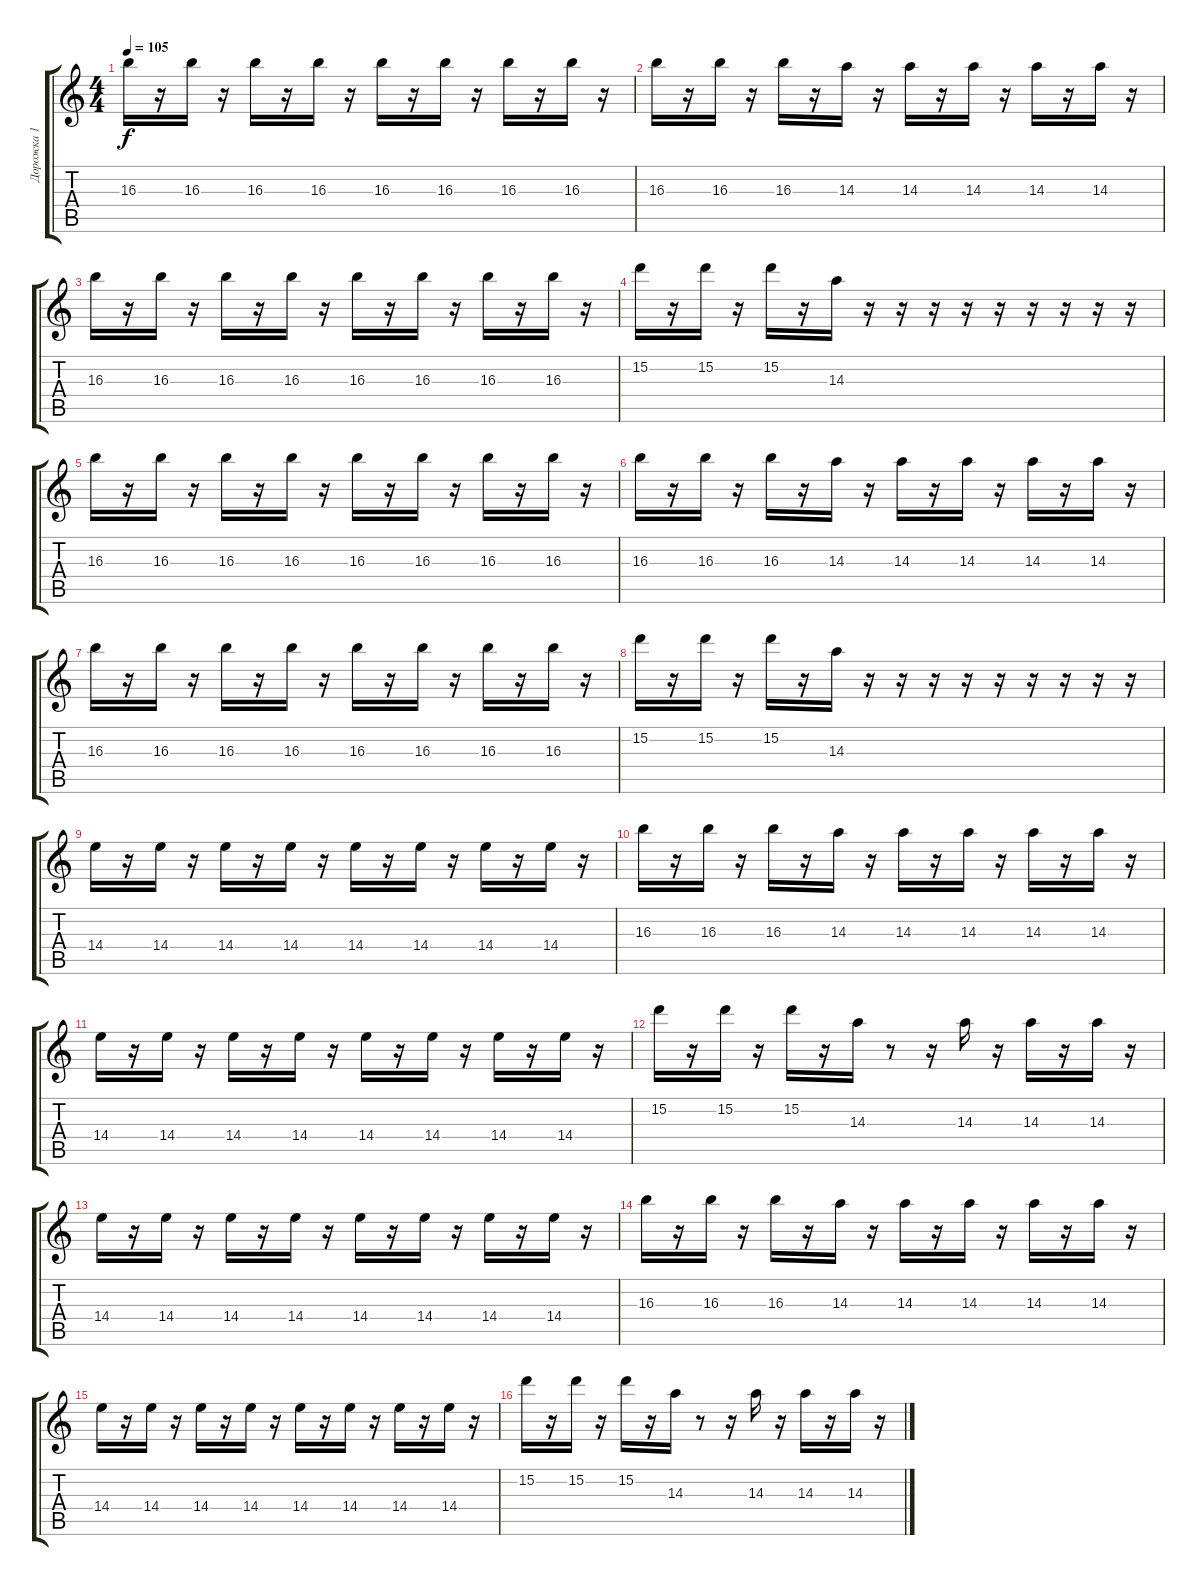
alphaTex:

\track ("Дорожка 1" "Дорожка 1") {instrument electricguitarjazz}
\staff {score tabs}
\tuning (E4 B3 G3 D3 A2 E2) {hide}
\ts (4 4)
\tempo 105
\clef g2
\ks c
16.3.16{dy f volume 6} r.16 16.3.16 r.16 16.3.16 r.16 16.3.16 r.16 16.3.16 r.16 16.3.16 r.16 16.3.16 r.16 16.3.16 r.16 |
16.3.16 r.16 16.3.16 r.16 16.3.16 r.16 14.3.16 r.16 14.3.16 r.16 14.3.16 r.16 14.3.16 r.16 14.3.16 r.16 |
16.3.16 r.16 16.3.16 r.16 16.3.16 r.16 16.3.16 r.16 16.3.16 r.16 16.3.16 r.16 16.3.16 r.16 16.3.16 r.16 |
15.2.16 r.16 15.2.16 r.16 15.2.16 r.16 14.3.16 r.16 r.16 r.16 r.16 r.16 r.16 r.16 r.16 r.16 |
16.3.16{volume 6} r.16 16.3.16 r.16 16.3.16 r.16 16.3.16 r.16 16.3.16 r.16 16.3.16 r.16 16.3.16 r.16 16.3.16 r.16 |
16.3.16 r.16 16.3.16 r.16 16.3.16 r.16 14.3.16 r.16 14.3.16 r.16 14.3.16 r.16 14.3.16 r.16 14.3.16 r.16 |
16.3.16 r.16 16.3.16 r.16 16.3.16 r.16 16.3.16 r.16 16.3.16 r.16 16.3.16 r.16 16.3.16 r.16 16.3.16 r.16 |
15.2.16 r.16 15.2.16 r.16 15.2.16 r.16 14.3.16 r.16 r.16 r.16 r.16 r.16 r.16 r.16 r.16 r.16 |
14.4.16 r.16 14.4.16 r.16 14.4.16 r.16 14.4.16 r.16 14.4.16 r.16 14.4.16 r.16 14.4.16 r.16 14.4.16 r.16 |
16.3.16 r.16 16.3.16 r.16 16.3.16 r.16 14.3.16 r.16 14.3.16 r.16 14.3.16 r.16 14.3.16 r.16 14.3.16 r.16 |
14.4.16 r.16 14.4.16 r.16 14.4.16 r.16 14.4.16 r.16 14.4.16 r.16 14.4.16 r.16 14.4.16 r.16 14.4.16 r.16 |
15.2.16 r.16 15.2.16 r.16 15.2.16 r.16 14.3.16 r.8 r.16 14.3.16 r.16 14.3.16 r.16 14.3.16 r.16 |
14.4.16 r.16 14.4.16 r.16 14.4.16 r.16 14.4.16 r.16 14.4.16 r.16 14.4.16 r.16 14.4.16 r.16 14.4.16 r.16 |
16.3.16 r.16 16.3.16 r.16 16.3.16 r.16 14.3.16 r.16 14.3.16 r.16 14.3.16 r.16 14.3.16 r.16 14.3.16 r.16 |
14.4.16 r.16 14.4.16 r.16 14.4.16 r.16 14.4.16 r.16 14.4.16 r.16 14.4.16 r.16 14.4.16 r.16 14.4.16 r.16 |
15.2.16 r.16 15.2.16 r.16 15.2.16 r.16 14.3.16 r.8 r.16 14.3.16 r.16 14.3.16 r.16 14.3.16 r.16
